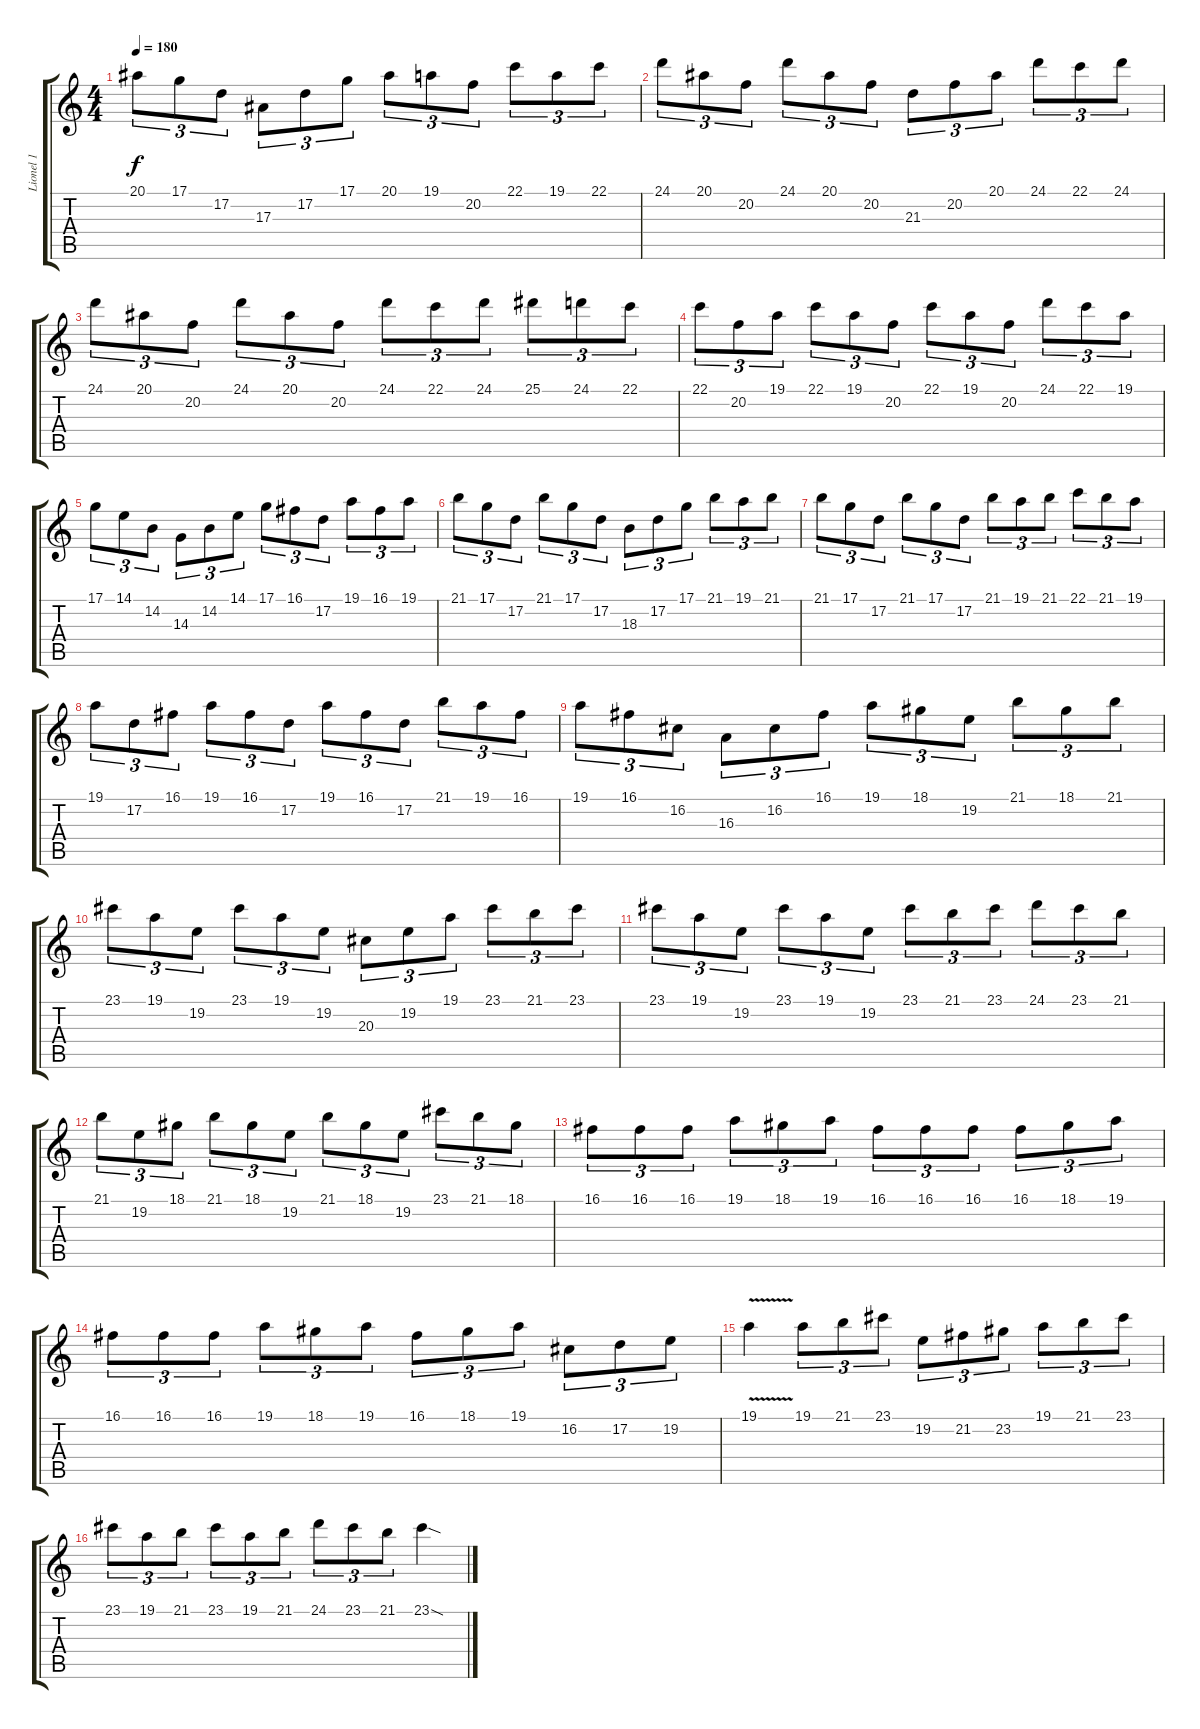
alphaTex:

\track ("Lionel 1" "Lionel 1") {instrument harpsichord}
\staff {score tabs}
\tuning (D4 A3 F3 C3 G2 D2) {hide}
\ts (4 4)
\tempo 180
\clef g2
\ks c
20.1.8{tu (3 2) dy f instrument harpsichord} 17.1.8{tu (3 2)} 17.2.8{tu (3 2)} 17.3.8{tu (3 2)} 17.2.8{tu (3 2)} 17.1.8{tu (3 2)} 20.1.8{tu (3 2)} 19.1.8{tu (3 2)} 20.2.8{tu (3 2)} 22.1.8{tu (3 2)} 19.1.8{tu (3 2)} 22.1.8{tu (3 2)} |
24.1.8{tu (3 2)} 20.1.8{tu (3 2)} 20.2.8{tu (3 2)} 24.1.8{tu (3 2)} 20.1.8{tu (3 2)} 20.2.8{tu (3 2)} 21.3.8{tu (3 2)} 20.2.8{tu (3 2)} 20.1.8{tu (3 2)} 24.1.8{tu (3 2)} 22.1.8{tu (3 2)} 24.1.8{tu (3 2)} |
24.1.8{tu (3 2)} 20.1.8{tu (3 2)} 20.2.8{tu (3 2)} 24.1.8{tu (3 2)} 20.1.8{tu (3 2)} 20.2.8{tu (3 2)} 24.1.8{tu (3 2)} 22.1.8{tu (3 2)} 24.1.8{tu (3 2)} 25.1.8{tu (3 2)} 24.1.8{tu (3 2)} 22.1.8{tu (3 2)} |
22.1.8{tu (3 2)} 20.2.8{tu (3 2)} 19.1.8{tu (3 2)} 22.1.8{tu (3 2)} 19.1.8{tu (3 2)} 20.2.8{tu (3 2)} 22.1.8{tu (3 2)} 19.1.8{tu (3 2)} 20.2.8{tu (3 2)} 24.1.8{tu (3 2)} 22.1.8{tu (3 2)} 19.1.8{tu (3 2)} |
17.1.8{tu (3 2)} 14.1.8{tu (3 2)} 14.2.8{tu (3 2)} 14.3.8{tu (3 2)} 14.2.8{tu (3 2)} 14.1.8{tu (3 2)} 17.1.8{tu (3 2)} 16.1.8{tu (3 2)} 17.2.8{tu (3 2)} 19.1.8{tu (3 2)} 16.1.8{tu (3 2)} 19.1.8{tu (3 2)} |
21.1.8{tu (3 2)} 17.1.8{tu (3 2)} 17.2.8{tu (3 2)} 21.1.8{tu (3 2)} 17.1.8{tu (3 2)} 17.2.8{tu (3 2)} 18.3.8{tu (3 2)} 17.2.8{tu (3 2)} 17.1.8{tu (3 2)} 21.1.8{tu (3 2)} 19.1.8{tu (3 2)} 21.1.8{tu (3 2)} |
21.1.8{tu (3 2)} 17.1.8{tu (3 2)} 17.2.8{tu (3 2)} 21.1.8{tu (3 2)} 17.1.8{tu (3 2)} 17.2.8{tu (3 2)} 21.1.8{tu (3 2)} 19.1.8{tu (3 2)} 21.1.8{tu (3 2)} 22.1.8{tu (3 2)} 21.1.8{tu (3 2)} 19.1.8{tu (3 2)} |
19.1.8{tu (3 2)} 17.2.8{tu (3 2)} 16.1.8{tu (3 2)} 19.1.8{tu (3 2)} 16.1.8{tu (3 2)} 17.2.8{tu (3 2)} 19.1.8{tu (3 2)} 16.1.8{tu (3 2)} 17.2.8{tu (3 2)} 21.1.8{tu (3 2)} 19.1.8{tu (3 2)} 16.1.8{tu (3 2)} |
19.1.8{tu (3 2)} 16.1.8{tu (3 2)} 16.2.8{tu (3 2)} 16.3.8{tu (3 2)} 16.2.8{tu (3 2)} 16.1.8{tu (3 2)} 19.1.8{tu (3 2)} 18.1.8{tu (3 2)} 19.2.8{tu (3 2)} 21.1.8{tu (3 2)} 18.1.8{tu (3 2)} 21.1.8{tu (3 2)} |
23.1.8{tu (3 2)} 19.1.8{tu (3 2)} 19.2.8{tu (3 2)} 23.1.8{tu (3 2)} 19.1.8{tu (3 2)} 19.2.8{tu (3 2)} 20.3.8{tu (3 2)} 19.2.8{tu (3 2)} 19.1.8{tu (3 2)} 23.1.8{tu (3 2)} 21.1.8{tu (3 2)} 23.1.8{tu (3 2)} |
23.1.8{tu (3 2)} 19.1.8{tu (3 2)} 19.2.8{tu (3 2)} 23.1.8{tu (3 2)} 19.1.8{tu (3 2)} 19.2.8{tu (3 2)} 23.1.8{tu (3 2)} 21.1.8{tu (3 2)} 23.1.8{tu (3 2)} 24.1.8{tu (3 2)} 23.1.8{tu (3 2)} 21.1.8{tu (3 2)} |
21.1.8{tu (3 2)} 19.2.8{tu (3 2)} 18.1.8{tu (3 2)} 21.1.8{tu (3 2)} 18.1.8{tu (3 2)} 19.2.8{tu (3 2)} 21.1.8{tu (3 2)} 18.1.8{tu (3 2)} 19.2.8{tu (3 2)} 23.1.8{tu (3 2)} 21.1.8{tu (3 2)} 18.1.8{tu (3 2)} |
16.1.8{tu (3 2)} 16.1.8{tu (3 2)} 16.1.8{tu (3 2)} 19.1.8{tu (3 2)} 18.1.8{tu (3 2)} 19.1.8{tu (3 2)} 16.1.8{tu (3 2)} 16.1.8{tu (3 2)} 16.1.8{tu (3 2)} 16.1.8{tu (3 2)} 18.1.8{tu (3 2)} 19.1.8{tu (3 2)} |
16.1.8{tu (3 2)} 16.1.8{tu (3 2)} 16.1.8{tu (3 2)} 19.1.8{tu (3 2)} 18.1.8{tu (3 2)} 19.1.8{tu (3 2)} 16.1.8{tu (3 2)} 18.1.8{tu (3 2)} 19.1.8{tu (3 2)} 16.2.8{tu (3 2)} 17.2.8{tu (3 2)} 19.2.8{tu (3 2)} |
19.1{v}.4 19.1.8{tu (3 2)} 21.1.8{tu (3 2)} 23.1.8{tu (3 2)} 19.2.8{tu (3 2)} 21.2.8{tu (3 2)} 23.2.8{tu (3 2)} 19.1.8{tu (3 2)} 21.1.8{tu (3 2)} 23.1.8{tu (3 2)} |
23.1.8{tu (3 2)} 19.1.8{tu (3 2)} 21.1.8{tu (3 2)} 23.1.8{tu (3 2)} 19.1.8{tu (3 2)} 21.1.8{tu (3 2)} 24.1.8{tu (3 2)} 23.1.8{tu (3 2)} 21.1.8{tu (3 2)} 23.1{sod}.4
